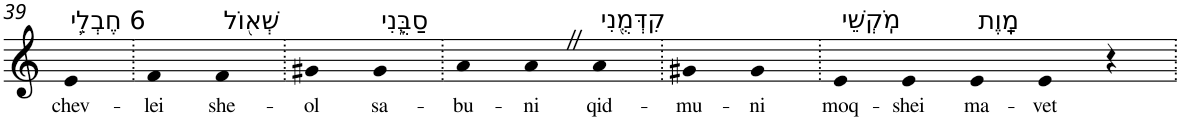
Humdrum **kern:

**kern	**text
*part1	*part1
*staff1	*staff1
*I"Piano	*
*I'Pno	*
!!LO:PB:g=z
*clefG2	*
*k[]	*
=39	=39
!LO:TX:a:t=6 חֶבְלֵ֥י	!
!	!LO:LY:b
4e	chev-
=40.	=40.
!	!LO:LY:b
4f	-lei
!LO:TX:a:t=שְׁא֖וֹל	!
!	!LO:LY:b
4f	she-
=41.	=41.
!	!LO:LY:b
4g#X	-ol
!LO:TX:a:t=סַבֻּ֑נִי	!
!	!LO:LY:b
4g#	sa-
=42.	=42.
!	!LO:LY:b
4a	-bu-
!	!LO:LY:b
4aZ	-ni
!LO:TX:a:t=קִדְּמֻ֖נִי	!
!	!LO:LY:b
4a	qid-
=43.	=43.
!	!LO:LY:b
4g#X	-mu-
!	!LO:LY:b
4g#	-ni
=44.	=44.
!LO:TX:a:t=מֹֽקְשֵׁי	!
!	!LO:LY:b
4e	moq-
!	!LO:LY:b
4e	-shei
!LO:TX:a:t=מָֽוֶת	!
!	!LO:LY:b
4e	ma-
!	!LO:LY:b
4e	-vet
4r	.
=.	=.
*-	*-
